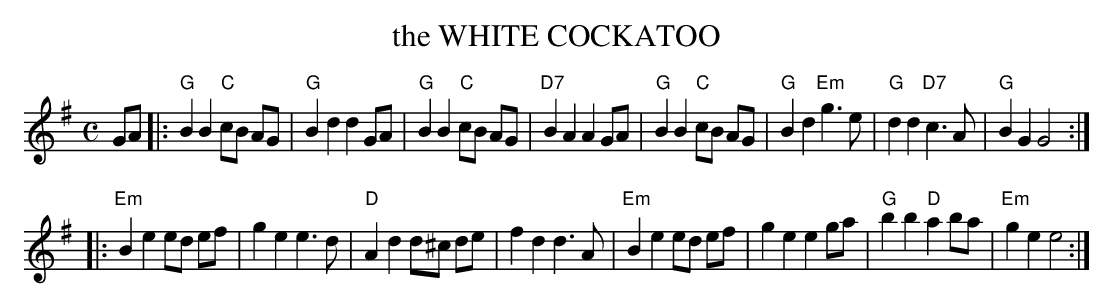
X:1
T: the WHITE COCKATOO
M: C
L: 1/8
K: G
GA |:\
"G"B2 B2 "C"cB AG | "G"B2 d2 d2 GA | "G"B2 B2 "C"cB AG | "D7"B2 A2 A2 GA |\
"G"B2 B2 "C"cB AG | "G"B2 d2 "Em"g3 e | "G"d2 d2 "D7"c3 A | "G"B2 G2 G4 :|
|:\
"Em"B2 e2 ed ef | g2 e2 e3 d | "D"A2 d2 d^c de | f2 d2 d3 A |\
"Em"B2 e2 ed ef | g2 e2 e2 ga | "G"b2 b2 "D"a2 ba | "Em"g2 e2 e4 :|
